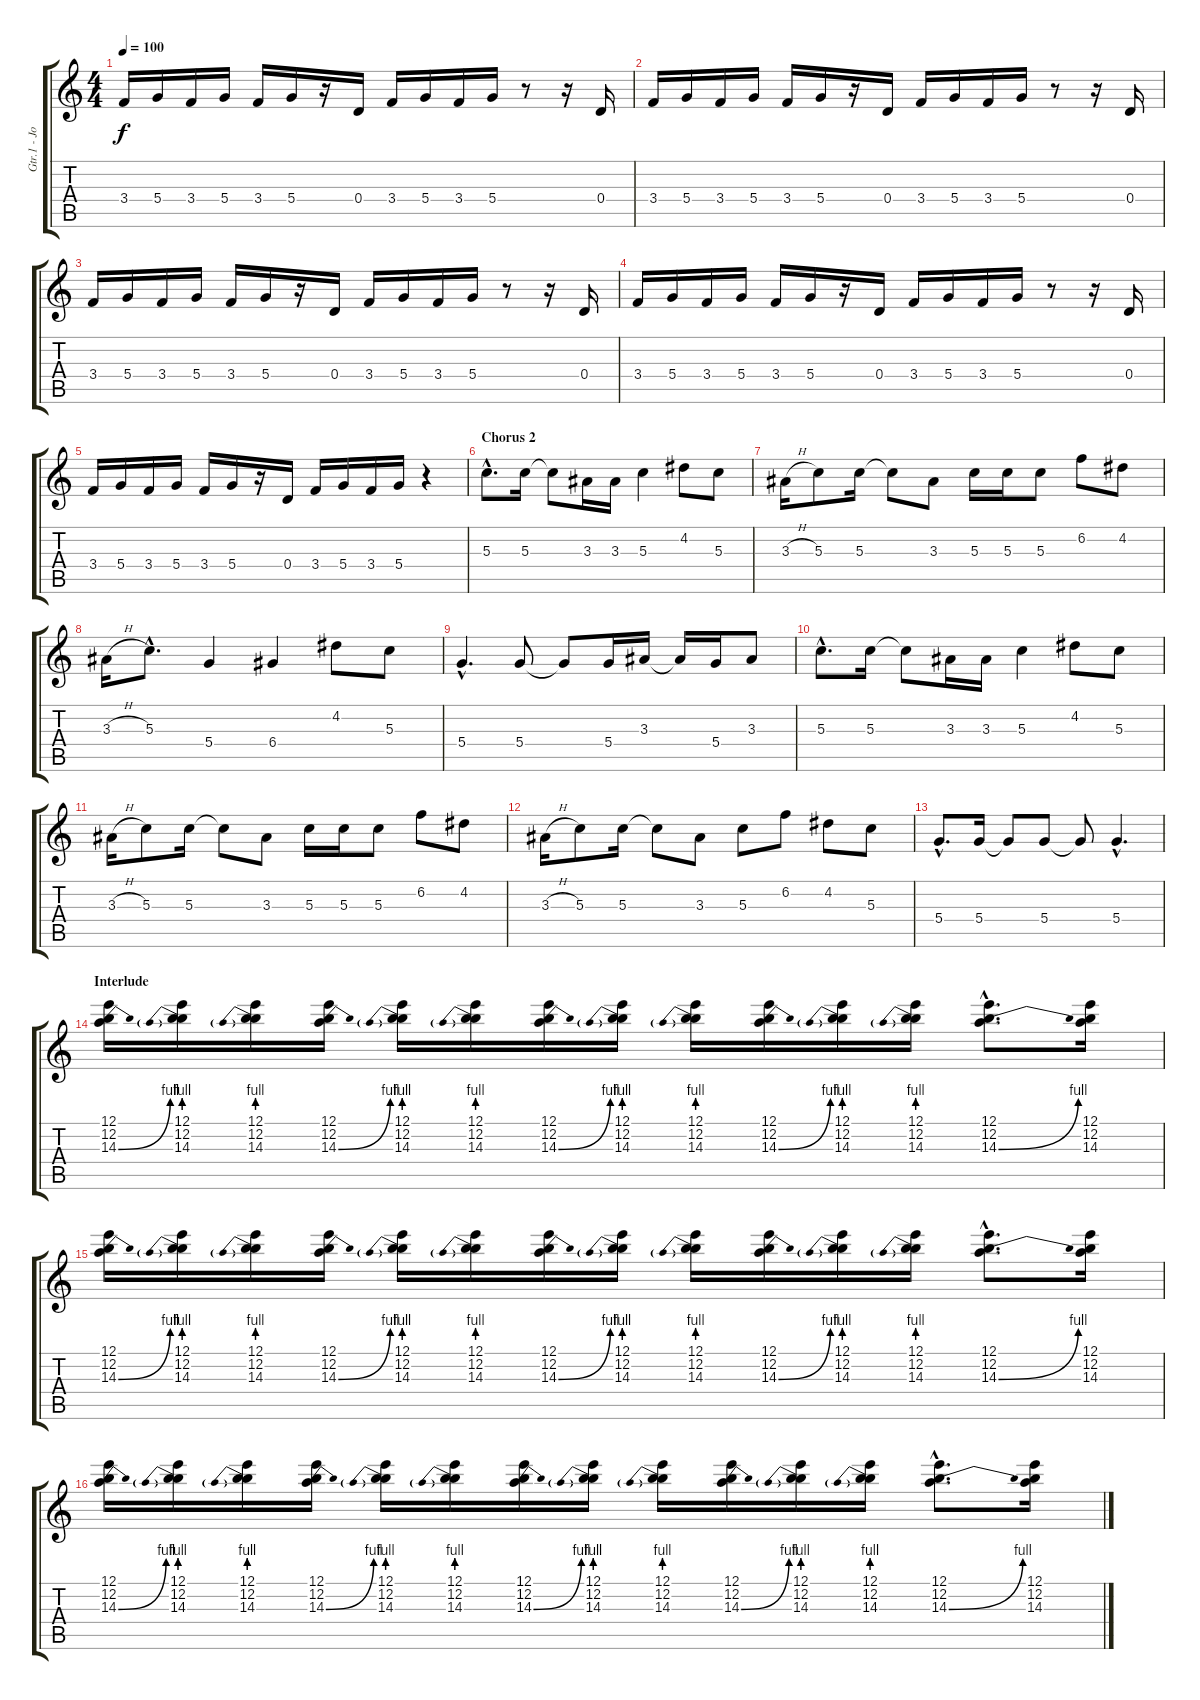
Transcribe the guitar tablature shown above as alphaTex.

\track ("Gtr.1 - John" "Gtr.1 - Jo") {instrument overdrivenguitar}
\staff {score tabs}
\tuning (E4 B3 G3 D3 A2 E2) {hide}
\ts (4 4)
\tempo 100
\clef g2
\ks c
3.4.16{dy f} 5.4.16 3.4.16 5.4.16 3.4.16 5.4.16 r.16 0.4.16 3.4.16 5.4.16 3.4.16 5.4.16 r.8 r.16 0.4.16 |
3.4.16 5.4.16 3.4.16 5.4.16 3.4.16 5.4.16 r.16 0.4.16 3.4.16 5.4.16 3.4.16 5.4.16 r.8 r.16 0.4.16 |
3.4.16 5.4.16 3.4.16 5.4.16 3.4.16 5.4.16 r.16 0.4.16 3.4.16 5.4.16 3.4.16 5.4.16 r.8 r.16 0.4.16 |
3.4.16 5.4.16 3.4.16 5.4.16 3.4.16 5.4.16 r.16 0.4.16 3.4.16 5.4.16 3.4.16 5.4.16 r.8 r.16 0.4.16 |
3.4.16 5.4.16 3.4.16 5.4.16 3.4.16 5.4.16 r.16 0.4.16 3.4.16 5.4.16 3.4.16 5.4.16 r.4 |
\section ("" "Chorus 2")
5.3{hac}.8{d} 5.3.16 5.3{t}.8 3.3.16 3.3.16 5.3.4 4.2.8 5.3.8 |
3.3{h}.16 5.3.8 5.3.16 5.3{t}.8 3.3.8 5.3.16 5.3.16 5.3.8 6.2.8 4.2.8 |
3.3{h}.16 5.3{hac}.8{d} 5.4.4 6.4.4 4.2.8 5.3.8 |
5.4{hac}.4{d} 5.4.8 5.4{t}.8 5.4.16 3.3.16 3.3{t}.16 5.4.16 3.3.8 |
5.3{hac}.8{d} 5.3.16 5.3{t}.8 3.3.16 3.3.16 5.3.4 4.2.8 5.3.8 |
3.3{h}.16 5.3.8 5.3.16 5.3{t}.8 3.3.8 5.3.16 5.3.16 5.3.8 6.2.8 4.2.8 |
3.3{h}.16 5.3.8 5.3.16 5.3{t}.8 3.3.8 5.3.8 6.2.8 4.2.8 5.3.8 |
5.4{hac}.8{d} 5.4.16 5.4{t}.8 5.4.8 5.4{t}.8 5.4{hac}.4{d} |
\section ("" "Interlude")
(12.1 12.2 14.3{be (bend 0 0 60 4)}).16{instrument overdrivenguitar} (12.1 12.2 14.3{be (prebend 0 4 60 4)}).16 (12.1 12.2 14.3{be (prebend 0 4 60 4)}).16 (12.1 12.2 14.3{be (bend 0 0 60 4)}).16 (12.1 12.2 14.3{be (prebend 0 4 60 4)}).16 (12.1 12.2 14.3{be (prebend 0 4 60 4)}).16 (12.1 12.2 14.3{be (bend 0 0 60 4)}).16 (12.1 12.2 14.3{be (prebend 0 4 60 4)}).16 (12.1 12.2 14.3{be (prebend 0 4 60 4)}).16 (12.1 12.2 14.3{be (bend 0 0 60 4)}).16 (12.1 12.2 14.3{be (prebend 0 4 60 4)}).16 (12.1 12.2 14.3{be (prebend 0 4 60 4)}).16 (12.1{hac} 12.2{hac} 14.3{be (bend 0 0 60 4) hac}).8{d} (12.1 12.2 14.3).16 |
(12.1 12.2 14.3{be (bend 0 0 60 4)}).16 (12.1 12.2 14.3{be (prebend 0 4 60 4)}).16 (12.1 12.2 14.3{be (prebend 0 4 60 4)}).16 (12.1 12.2 14.3{be (bend 0 0 60 4)}).16 (12.1 12.2 14.3{be (prebend 0 4 60 4)}).16 (12.1 12.2 14.3{be (prebend 0 4 60 4)}).16 (12.1 12.2 14.3{be (bend 0 0 60 4)}).16 (12.1 12.2 14.3{be (prebend 0 4 60 4)}).16 (12.1 12.2 14.3{be (prebend 0 4 60 4)}).16 (12.1 12.2 14.3{be (bend 0 0 60 4)}).16 (12.1 12.2 14.3{be (prebend 0 4 60 4)}).16 (12.1 12.2 14.3{be (prebend 0 4 60 4)}).16 (12.1{hac} 12.2{hac} 14.3{be (bend 0 0 60 4) hac}).8{d} (12.1 12.2 14.3).16 |
(12.1 12.2 14.3{be (bend 0 0 60 4)}).16 (12.1 12.2 14.3{be (prebend 0 4 60 4)}).16 (12.1 12.2 14.3{be (prebend 0 4 60 4)}).16 (12.1 12.2 14.3{be (bend 0 0 60 4)}).16 (12.1 12.2 14.3{be (prebend 0 4 60 4)}).16 (12.1 12.2 14.3{be (prebend 0 4 60 4)}).16 (12.1 12.2 14.3{be (bend 0 0 60 4)}).16 (12.1 12.2 14.3{be (prebend 0 4 60 4)}).16 (12.1 12.2 14.3{be (prebend 0 4 60 4)}).16 (12.1 12.2 14.3{be (bend 0 0 60 4)}).16 (12.1 12.2 14.3{be (prebend 0 4 60 4)}).16 (12.1 12.2 14.3{be (prebend 0 4 60 4)}).16 (12.1{hac} 12.2{hac} 14.3{be (bend 0 0 60 4) hac}).8{d} (12.1 12.2 14.3).16
